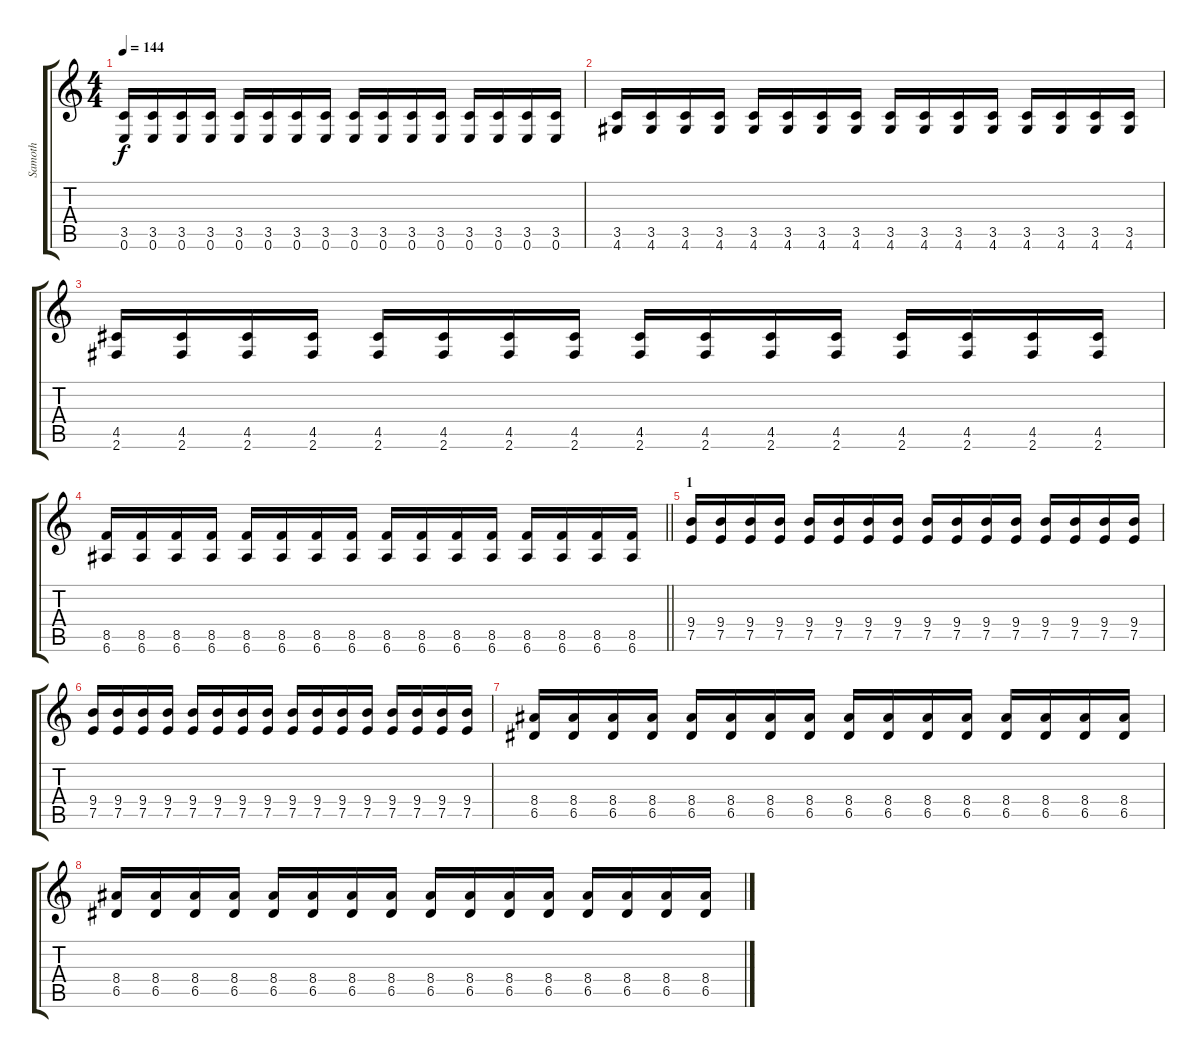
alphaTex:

\track ("Samoth" "Samoth") {instrument overdrivenguitar}
\staff {score tabs}
\tuning (E4 B3 G3 D3 A2 E2) {hide}
\ts (4 4)
\tempo 144
\clef g2
\ks c
(3.5 0.6).16{dy f} (3.5 0.6).16 (3.5 0.6).16 (3.5 0.6).16 (3.5 0.6).16 (3.5 0.6).16 (3.5 0.6).16 (3.5 0.6).16 (3.5 0.6).16 (3.5 0.6).16 (3.5 0.6).16 (3.5 0.6).16 (3.5 0.6).16 (3.5 0.6).16 (3.5 0.6).16 (3.5 0.6).16 |
(3.5 4.6).16 (3.5 4.6).16 (3.5 4.6).16 (3.5 4.6).16 (3.5 4.6).16 (3.5 4.6).16 (3.5 4.6).16 (3.5 4.6).16 (3.5 4.6).16 (3.5 4.6).16 (3.5 4.6).16 (3.5 4.6).16 (3.5 4.6).16 (3.5 4.6).16 (3.5 4.6).16 (3.5 4.6).16 |
(4.5 2.6).16 (4.5 2.6).16 (4.5 2.6).16 (4.5 2.6).16 (4.5 2.6).16 (4.5 2.6).16 (4.5 2.6).16 (4.5 2.6).16 (4.5 2.6).16 (4.5 2.6).16 (4.5 2.6).16 (4.5 2.6).16 (4.5 2.6).16 (4.5 2.6).16 (4.5 2.6).16 (4.5 2.6).16 |
\barLineRight lightlight
(8.5 6.6).16 (8.5 6.6).16 (8.5 6.6).16 (8.5 6.6).16 (8.5 6.6).16 (8.5 6.6).16 (8.5 6.6).16 (8.5 6.6).16 (8.5 6.6).16 (8.5 6.6).16 (8.5 6.6).16 (8.5 6.6).16 (8.5 6.6).16 (8.5 6.6).16 (8.5 6.6).16 (8.5 6.6).16 |
\section ("" "1")
(9.4 7.5).16 (9.4 7.5).16 (9.4 7.5).16 (9.4 7.5).16 (9.4 7.5).16 (9.4 7.5).16 (9.4 7.5).16 (9.4 7.5).16 (9.4 7.5).16 (9.4 7.5).16 (9.4 7.5).16 (9.4 7.5).16 (9.4 7.5).16 (9.4 7.5).16 (9.4 7.5).16 (9.4 7.5).16 |
(9.4 7.5).16 (9.4 7.5).16 (9.4 7.5).16 (9.4 7.5).16 (9.4 7.5).16 (9.4 7.5).16 (9.4 7.5).16 (9.4 7.5).16 (9.4 7.5).16 (9.4 7.5).16 (9.4 7.5).16 (9.4 7.5).16 (9.4 7.5).16 (9.4 7.5).16 (9.4 7.5).16 (9.4 7.5).16 |
(8.4 6.5).16 (8.4 6.5).16 (8.4 6.5).16 (8.4 6.5).16 (8.4 6.5).16 (8.4 6.5).16 (8.4 6.5).16 (8.4 6.5).16 (8.4 6.5).16 (8.4 6.5).16 (8.4 6.5).16 (8.4 6.5).16 (8.4 6.5).16 (8.4 6.5).16 (8.4 6.5).16 (8.4 6.5).16 |
(8.4 6.5).16 (8.4 6.5).16 (8.4 6.5).16 (8.4 6.5).16 (8.4 6.5).16 (8.4 6.5).16 (8.4 6.5).16 (8.4 6.5).16 (8.4 6.5).16 (8.4 6.5).16 (8.4 6.5).16 (8.4 6.5).16 (8.4 6.5).16 (8.4 6.5).16 (8.4 6.5).16 (8.4 6.5).16
